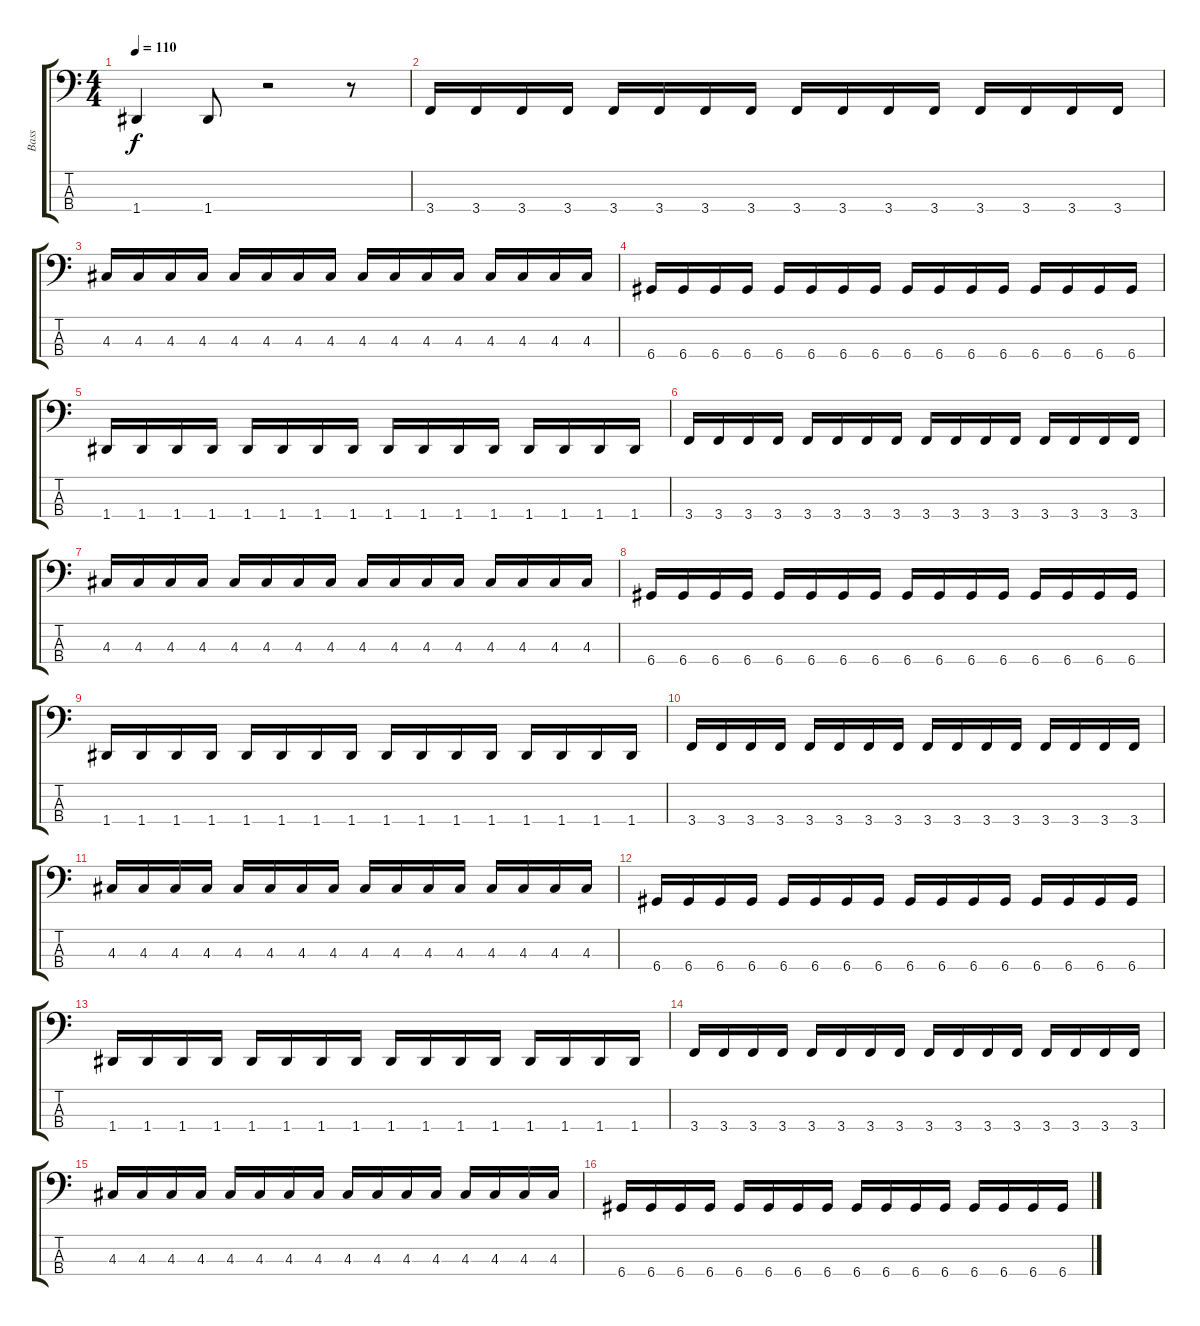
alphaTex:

\track ("Bass" "Bass") {instrument electricbassfinger}
\staff {score tabs}
\tuning (G2 D2 A1 D1) {hide}
\ts (4 4)
\tempo 110
\clef f4
\ks c
1.4.4{dy f} 1.4.8 r.2 r.8 |
3.4.16 3.4.16 3.4.16 3.4.16 3.4.16 3.4.16 3.4.16 3.4.16 3.4.16 3.4.16 3.4.16 3.4.16 3.4.16 3.4.16 3.4.16 3.4.16 |
4.3.16 4.3.16 4.3.16 4.3.16 4.3.16 4.3.16 4.3.16 4.3.16 4.3.16 4.3.16 4.3.16 4.3.16 4.3.16 4.3.16 4.3.16 4.3.16 |
6.4.16 6.4.16 6.4.16 6.4.16 6.4.16 6.4.16 6.4.16 6.4.16 6.4.16 6.4.16 6.4.16 6.4.16 6.4.16 6.4.16 6.4.16 6.4.16 |
1.4.16 1.4.16 1.4.16 1.4.16 1.4.16 1.4.16 1.4.16 1.4.16 1.4.16 1.4.16 1.4.16 1.4.16 1.4.16 1.4.16 1.4.16 1.4.16 |
3.4.16 3.4.16 3.4.16 3.4.16 3.4.16 3.4.16 3.4.16 3.4.16 3.4.16 3.4.16 3.4.16 3.4.16 3.4.16 3.4.16 3.4.16 3.4.16 |
4.3.16 4.3.16 4.3.16 4.3.16 4.3.16 4.3.16 4.3.16 4.3.16 4.3.16 4.3.16 4.3.16 4.3.16 4.3.16 4.3.16 4.3.16 4.3.16 |
6.4.16 6.4.16 6.4.16 6.4.16 6.4.16 6.4.16 6.4.16 6.4.16 6.4.16 6.4.16 6.4.16 6.4.16 6.4.16 6.4.16 6.4.16 6.4.16 |
1.4.16 1.4.16 1.4.16 1.4.16 1.4.16 1.4.16 1.4.16 1.4.16 1.4.16 1.4.16 1.4.16 1.4.16 1.4.16 1.4.16 1.4.16 1.4.16 |
3.4.16 3.4.16 3.4.16 3.4.16 3.4.16 3.4.16 3.4.16 3.4.16 3.4.16 3.4.16 3.4.16 3.4.16 3.4.16 3.4.16 3.4.16 3.4.16 |
4.3.16 4.3.16 4.3.16 4.3.16 4.3.16 4.3.16 4.3.16 4.3.16 4.3.16 4.3.16 4.3.16 4.3.16 4.3.16 4.3.16 4.3.16 4.3.16 |
6.4.16 6.4.16 6.4.16 6.4.16 6.4.16 6.4.16 6.4.16 6.4.16 6.4.16 6.4.16 6.4.16 6.4.16 6.4.16 6.4.16 6.4.16 6.4.16 |
1.4.16 1.4.16 1.4.16 1.4.16 1.4.16 1.4.16 1.4.16 1.4.16 1.4.16 1.4.16 1.4.16 1.4.16 1.4.16 1.4.16 1.4.16 1.4.16 |
3.4.16 3.4.16 3.4.16 3.4.16 3.4.16 3.4.16 3.4.16 3.4.16 3.4.16 3.4.16 3.4.16 3.4.16 3.4.16 3.4.16 3.4.16 3.4.16 |
4.3.16 4.3.16 4.3.16 4.3.16 4.3.16 4.3.16 4.3.16 4.3.16 4.3.16 4.3.16 4.3.16 4.3.16 4.3.16 4.3.16 4.3.16 4.3.16 |
6.4.16 6.4.16 6.4.16 6.4.16 6.4.16 6.4.16 6.4.16 6.4.16 6.4.16 6.4.16 6.4.16 6.4.16 6.4.16 6.4.16 6.4.16 6.4.16
